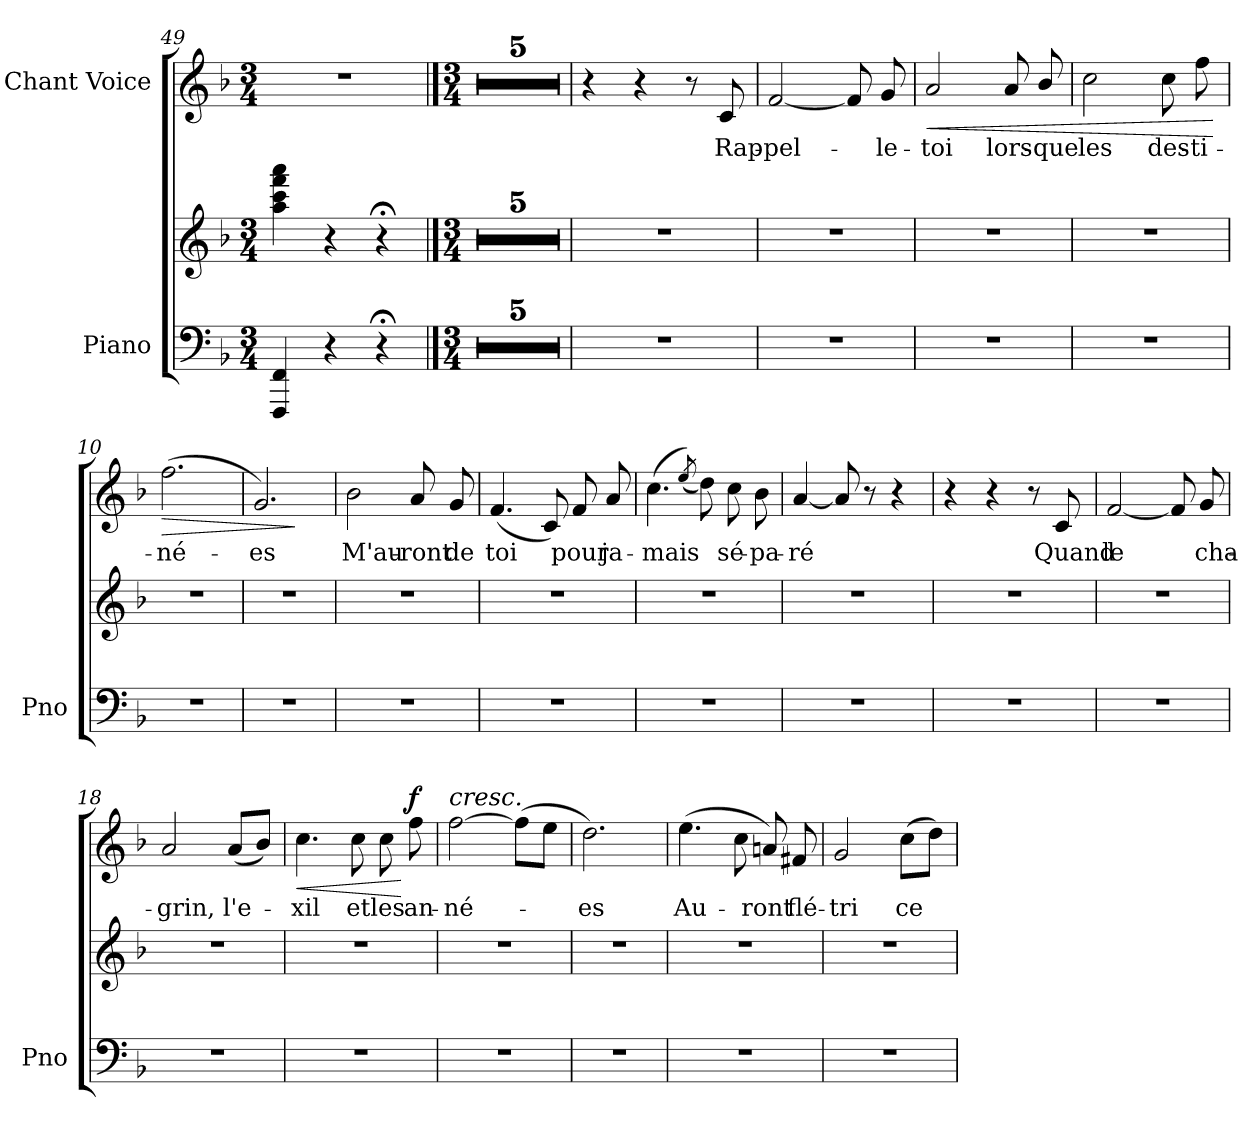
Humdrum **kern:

**kern	**kern	**kern	**text	**dynam
*part2	*part2	*part1	*part1	*part1
*staff3	*staff2	*staff1	*staff1	*staff1
*I"Piano	*	*I"Chant Voice	*	*
*I'Pno	*	*	*	*
*clefF4	*clefG2	*clefG2	*	*
*k[b-]	*k[b-]	*k[b-]	*	*
*M3/4	*M3/4	*M3/4	*	*
=49	=49	=49	=49	=49
4FFF/ 4FF/	4aa\ 4ccc\ 4fff\ 4aaa\	2.r	.	.
4r	4r	.	.	.
4r;<	4r;<	.	.	.
==1	==1	==1	==1	==1
*M3/4	*M3/4	*M3/4	*	*
*	*	*MM96	*	*
2.r	2.r	2.r	.	.
=2	=2	=2	=2	=2
2.r	2.r	2.r	.	.
=3	=3	=3	=3	=3
2.r	2.r	2.r	.	.
=4	=4	=4	=4	=4
2.r	2.r	2.r	.	.
=5	=5	=5	=5	=5
2.r	2.r	2.r	.	.
=6	=6	=6	=6	=6
2.r	2.r	4r	.	.
.	.	4r	.	.
.	.	8r	.	.
.	.	8c/	Rap-	.
=7	=7	=7	=7	=7
2.r	2.r	[2f/	-pel-	.
.	.	8f/]	.	.
.	.	8g/	-le-	.
=8	=8	=8	=8	=8
!	!	!	!	!LO:HP:b
2.r	2.r	2a/	-toi	<
.	.	8a/	lors-	.
.	.	8b-/	-que	.
=9	=9	=9	=9	=9
2.r	2.r	2cc\	les	.
.	.	8cc\	des-	.
.	.	8ff\	-ti-	.
.	.	.	.	[
=10	=10	=10	=10	=10
!	!	!	!	!LO:HP:b
2.r	2.r	(2.ff\	-né-	>
=11	=11	=11	=11	=11
2.r	2.r	2.g/)	-es	.
.	.	.	.	]
=12	=12	=12	=12	=12
2.r	2.r	2b-\	M'au-	.
.	.	8a/	-ront	.
.	.	8g/	de	.
=13	=13	=13	=13	=13
2.r	2.r	(4.f/	toi	.
.	.	8c/)	.	.
.	.	8f/	pour	.
.	.	8a/	ja-	.
=14	=14	=14	=14	=14
2.r	2.r	(4.cc\	-mais	.
.	.	(8qee/)	.	.
.	.	8dd\)	.	.
.	.	8cc\	sé-	.
.	.	8b-\	-pa-	.
=15	=15	=15	=15	=15
2.r	2.r	[4a/	-ré	.
.	.	8a/]	.	.
.	.	8r	.	.
.	.	4r	.	.
=16	=16	=16	=16	=16
2.r	2.r	4r	.	.
.	.	4r	.	.
.	.	8r	.	.
.	.	8c/	Quand	.
=17	=17	=17	=17	=17
2.r	2.r	[2f/	le	.
.	.	8f/]	.	.
.	.	8g/	cha-	.
=18	=18	=18	=18	=18
2.r	2.r	2a/	-grin,	.
.	.	(8a/L	l'e-	.
.	.	8b-/J)	.	.
=19	=19	=19	=19	=19
!	!	!	!	!LO:HP:b
2.r	2.r	4.cc\	-xil	<
.	.	8cc\	et	.
.	.	8cc\	les	.
!	!	!	!	!LO:DY:n=1:a
.	.	8ff\	an-	[ f
=20	=20	=20	=20	=20
!	!	!LO:TX:a:i:t=cresc.	!	!
2.r	2.r	[2ff\	-né-	.
.	.	(8ff\L]	.	.
.	.	8ee\J	.	.
=21	=21	=21	=21	=21
2.r	2.r	2.dd\)	-es	.
=22	=22	=22	=22	=22
2.r	2.r	(4.ee\	Au-	.
.	.	8cc\	.	.
.	.	8an/)	-ront	.
.	.	8f#X/	flé-	.
=23	=23	=23	=23	=23
2.r	2.r	2g/	-tri	.
.	.	(8cc\L	ce	.
.	.	8dd\J)	.	.
=	=	=	=	=
*-	*-	*-	*-	*-
